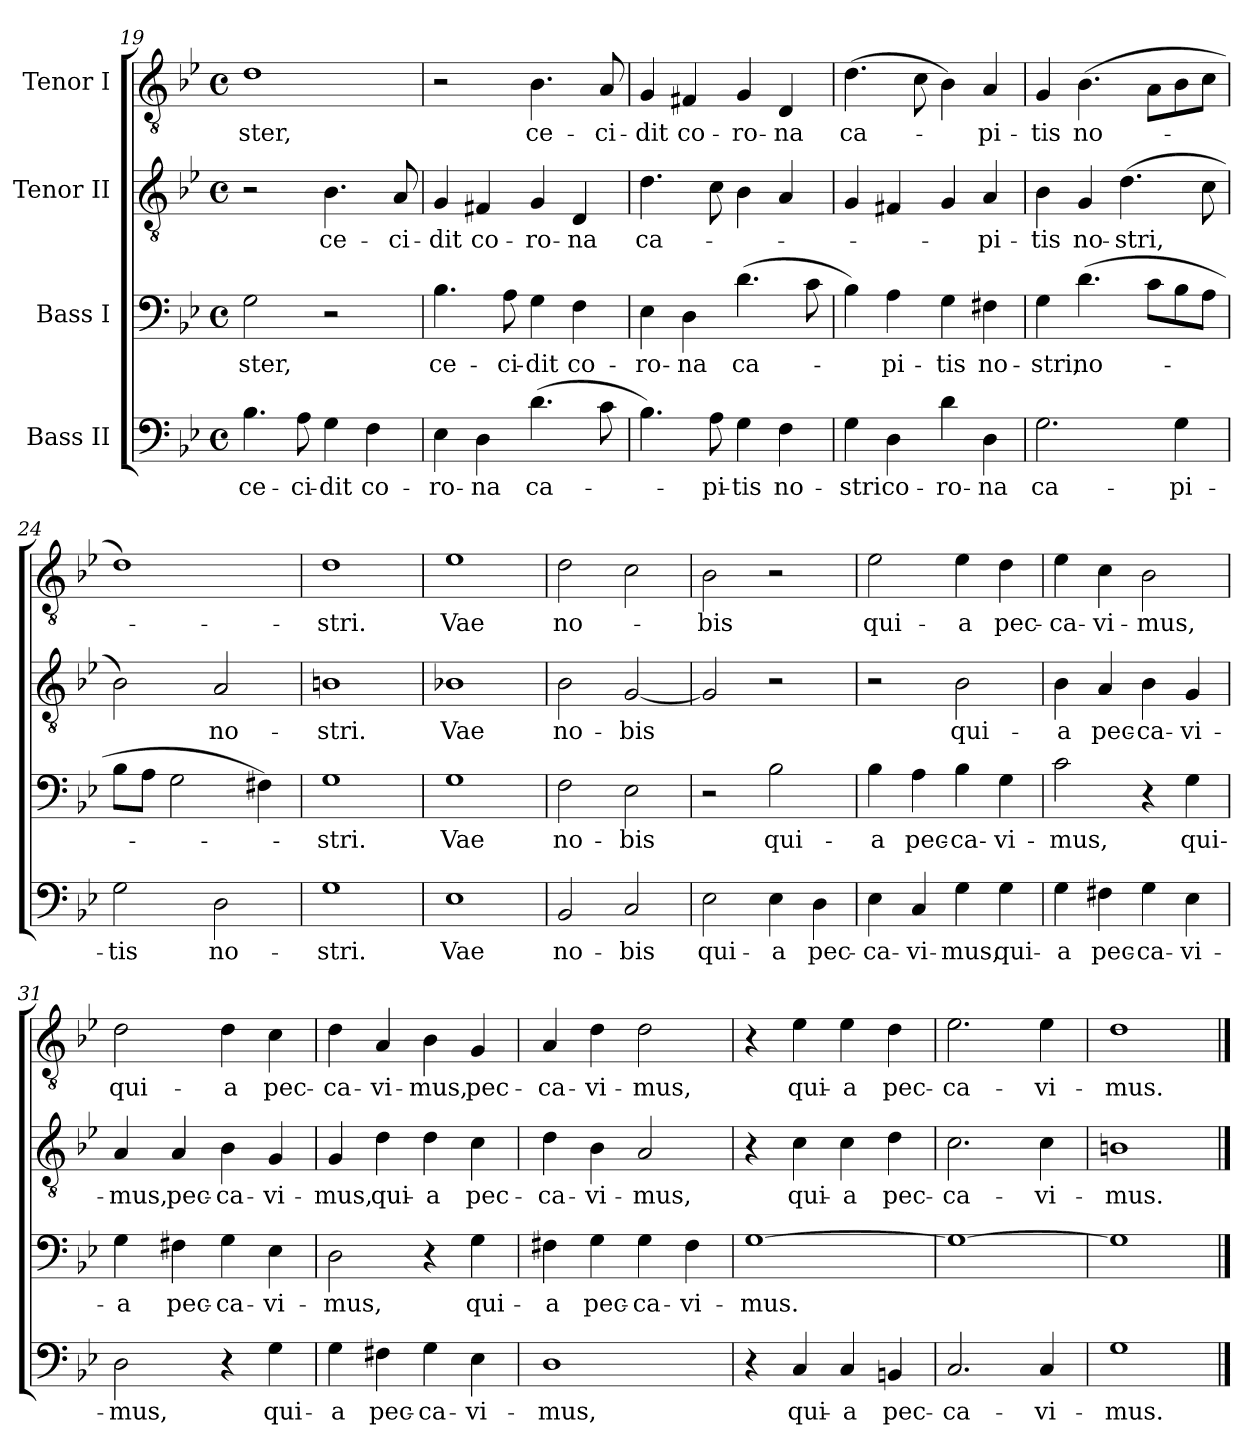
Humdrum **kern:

**kern	**text	**kern	**text	**kern	**text	**kern	**text
*part4	*part4	*part3	*part3	*part2	*part2	*part1	*part1
*staff4	*staff4	*staff3	*staff3	*staff2	*staff2	*staff1	*staff1
*I"Bass II	*	*I"Bass I	*	*I"Tenor II	*	*I"Tenor I	*
!!LO:PB:g=z
*clefF4	*	*clefF4	*	*clefGv2	*	*clefGv2	*
*k[b-e-]	*	*k[b-e-]	*	*k[b-e-]	*	*k[b-e-]	*
*B-:	*	*B-:	*	*B-:	*	*B-:	*
*M4/4	*	*M4/4	*	*M4/4	*	*M4/4	*
*met(c)	*	*met(c)	*	*met(c)	*	*met(c)	*
=19	=19	=19	=19	=19	=19	=19	=19
4.B-\	ce-	2G\	-ster,	2r	.	1d	-ster,
8A\	-ci-	.	.	.	.	.	.
4G\	-dit	2r	.	4.B-\	ce-	.	.
4F\	co-	.	.	.	.	.	.
.	.	.	.	8A/	-ci-	.	.
=20	=20	=20	=20	=20	=20	=20	=20
4E-\	-ro-	4.B-\	ce-	4G/	-dit	2r	.
4D\	-na	.	.	4F#X/	co-	.	.
.	.	8A\	-ci-	.	.	.	.
(4.d\	ca-	4G\	-dit	4G/	-ro-	4.B-\	ce-
.	.	4F\	co-	4D/	-na	.	.
8c\	.	.	.	.	.	8A/	-ci-
=21	=21	=21	=21	=21	=21	=21	=21
4.B-\)	.	4E-\	-ro-	4.d\	ca-	4G/	-dit
.	.	4D\	-na	.	.	4F#X/	co-
8A\	-pi-	.	.	8c\	.	.	.
4G\	-tis	(4.d\	ca-	4B-\	.	4G/	-ro-
4F\	no-	.	.	4A/	.	4D/	-na
.	.	8c\	.	.	.	.	.
=22	=22	=22	=22	=22	=22	=22	=22
4G\	-stri	4B-\)	.	4G/	.	(4.d\	ca-
4D\	co-	4A\	-pi-	4F#X/	.	.	.
.	.	.	.	.	.	8c\	.
4d\	-ro-	4G\	-tis	4G/	.	4B-\)	.
4D\	-na	4F#X\	no-	4A/	-pi-	4A/	-pi-
=23	=23	=23	=23	=23	=23	=23	=23
2.G\	ca-	4G\	-stri,	4B-\	-tis	4G/	-tis
.	.	(4.d\	no-	4G/	no-	(4.B-\	no-
.	.	.	.	(4.d\	-stri,	.	.
.	.	8c\L	.	.	.	8A\L	.
4G\	-pi-	8B-\	.	.	.	8B-\	.
.	.	8A\J	.	8c\	.	8c\J	.
=24	=24	=24	=24	=24	=24	=24	=24
2G\	-tis	8B-\L	.	2B-\)	.	1d)	.
.	.	8A\J	.	.	.	.	.
.	.	2G\	.	.	.	.	.
2D\	no-	.	.	2A/	no-	.	.
.	.	4F#X\)	.	.	.	.	.
!!LO:LB:g=z
=25	=25	=25	=25	=25	=25	=25	=25
1G	-stri.	1G	-stri.	1Bn	-stri.	1d	-stri.
=26	=26	=26	=26	=26	=26	=26	=26
1E-	Vae	1G	Vae	1B-X	Vae	1e-	Vae
=27	=27	=27	=27	=27	=27	=27	=27
2BB-/	no-	2F\	no-	2B-\	no-	2d\	no-
2C/	-bis	2E-\	-bis	[2G/	-bis	2c\	.
=28	=28	=28	=28	=28	=28	=28	=28
2E-\	qui-	2r	.	2G/]	.	2B-\	-bis
4E-\	-a	2B-\	qui-	2r	.	2r	.
4D\	pec-	.	.	.	.	.	.
=29	=29	=29	=29	=29	=29	=29	=29
4E-\	-ca-	4B-\	-a	2r	.	2e-\	qui-
4C/	-vi-	4A\	pec-	.	.	.	.
4G\	-mus,	4B-\	-ca-	2B-\	qui-	4e-\	-a
4G\	qui-	4G\	-vi-	.	.	4d\	pec-
=30	=30	=30	=30	=30	=30	=30	=30
4G\	-a	2c\	-mus,	4B-\	-a	4e-\	-ca-
4F#X\	pec-	.	.	4A/	pec-	4c\	-vi-
4G\	-ca-	4r	.	4B-\	-ca-	2B-\	-mus,
4E-\	-vi-	4G\	qui-	4G/	-vi-	.	.
!!LO:LB:g=z
=31	=31	=31	=31	=31	=31	=31	=31
2D\	-mus,	4G\	-a	4A/	-mus,	2d\	qui-
.	.	4F#X\	pec-	4A/	pec-	.	.
4r	.	4G\	-ca-	4B-\	-ca-	4d\	-a
4G\	qui-	4E-\	-vi-	4G/	-vi-	4c\	pec-
=32	=32	=32	=32	=32	=32	=32	=32
4G\	-a	2D\	-mus,	4G/	-mus,	4d\	-ca-
4F#X\	pec-	.	.	4d\	qui-	4A/	-vi-
4G\	-ca-	4r	.	4d\	-a	4B-\	-mus,
4E-\	-vi-	4G\	qui-	4c\	pec-	4G/	pec-
=33	=33	=33	=33	=33	=33	=33	=33
1D	-mus,	4F#X\	-a	4d\	-ca-	4A/	-ca-
.	.	4G\	pec-	4B-\	-vi-	4d\	-vi-
.	.	4G\	-ca-	2A/	-mus,	2d\	-mus,
.	.	4F#\	-vi-	.	.	.	.
=34	=34	=34	=34	=34	=34	=34	=34
4r	.	[1G	-mus.	4r	.	4r	.
4C/	qui-	.	.	4c\	qui-	4e-\	qui-
4C/	-a	.	.	4c\	-a	4e-\	-a
4BBn/	pec-	.	.	4d\	pec-	4d\	pec-
=35	=35	=35	=35	=35	=35	=35	=35
2.C/	-ca-	1G_	.	2.c\	-ca-	2.e-\	-ca-
4C/	-vi-	.	.	4c\	-vi-	4e-\	-vi-
=36	=36	=36	=36	=36	=36	=36	=36
1G	-mus.	1G]	.	1Bn	-mus.	1d	-mus.
==	==	==	==	==	==	==	==
*-	*-	*-	*-	*-	*-	*-	*-
